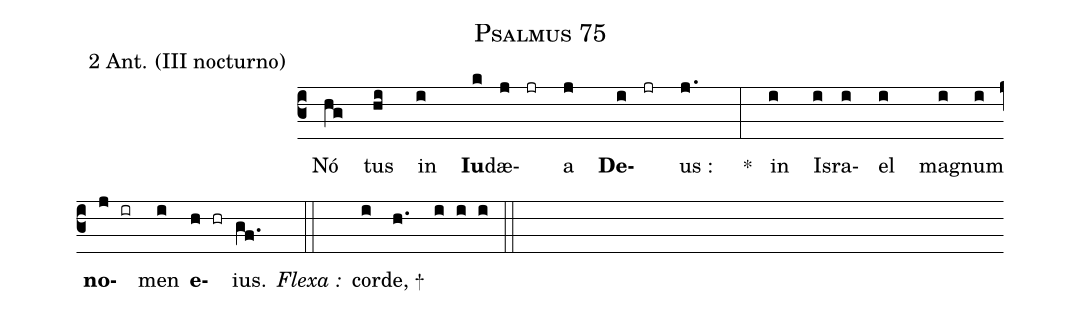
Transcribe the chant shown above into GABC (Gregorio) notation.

name:Psalmus 75;
office-part: 2 Ant. (III nocturno);
%%
(c3)
~~~N{ó}(hg) tus(hi) in(i) <b>Iu</b>(k)dæ(j jr)a(j)
<b>De</b>(i jr)us~:(j. ) ~*(:) in(i) Is(i)ra(i)el(i) ma(i)gnum(iz)
<b>no</b>(j ir )men(i) <b>e</b>(h hr)ius.(gf.)

<i>Fl</i>{<i>e</i>}<i>xa~:</i>(::) cor(i)de,~<sp>+</sp>(h.  i i i) (::)

% vim: se enc=utf8 fenc=utf8 digraph syn=gabc:
